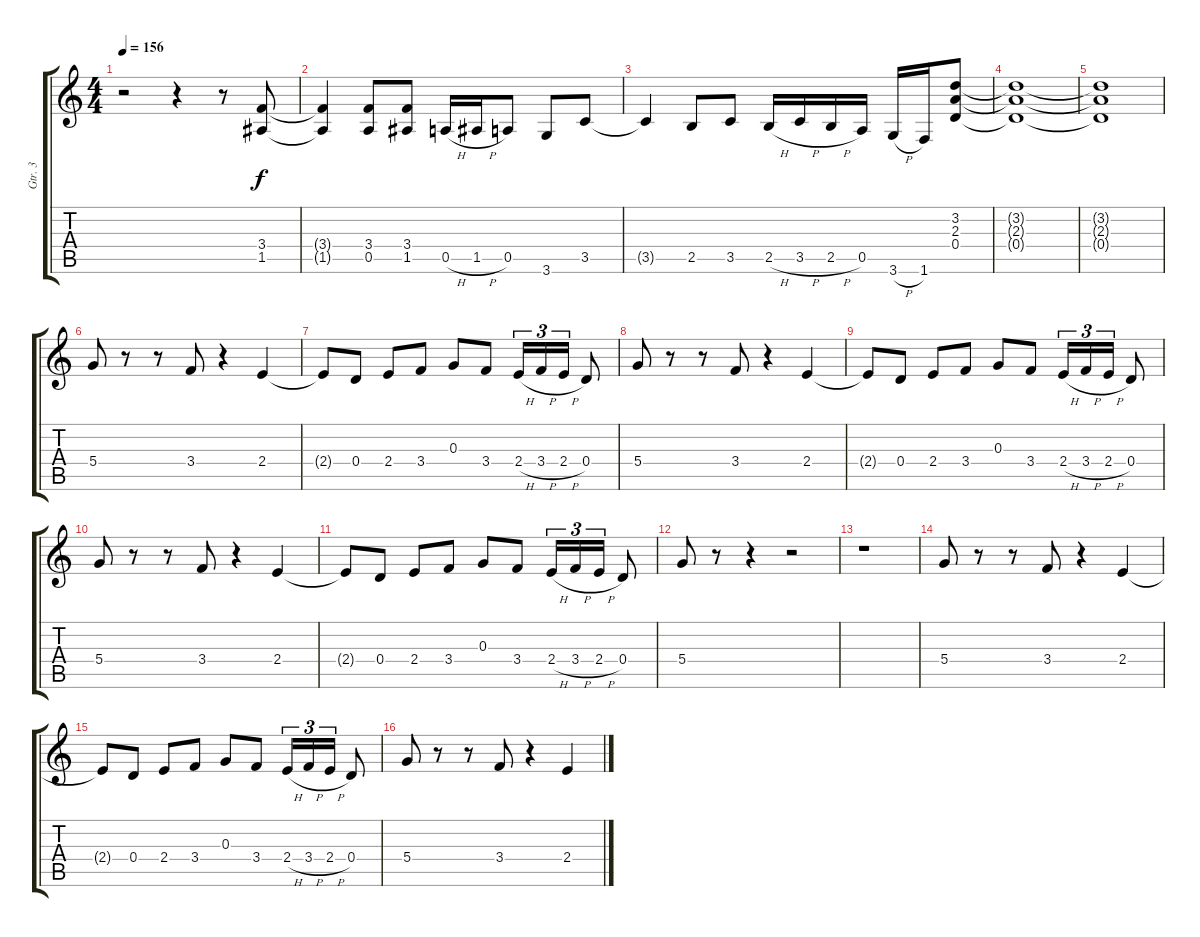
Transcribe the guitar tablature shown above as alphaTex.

\track ("Gtr. 3" "Gtr. 3") {instrument distortionguitar}
\staff {score tabs}
\tuning (E4 B3 G3 D3 A2 E2) {hide}
\ts (4 4)
\tempo 156
\clef g2
\ks c
r.2{dy f instrument distortionguitar} r.4 r.8 (3.4 1.5).8 |
(3.4{t} 1.5{t}).4 (3.4 0.5).8 (3.4 1.5).8 0.5{h}.16 1.5{h}.16 0.5.8 3.6.8 3.5.8 |
3.5{t}.4 2.5.8 3.5.8 2.5{h}.16 3.5{h}.16 2.5{h}.16 0.5.16 3.6{h}.16 1.6.16 (3.2 2.3 0.4).8 |
(3.2{t} 2.3{t} 0.4{t}).1 |
(3.2{t} 2.3{t} 0.4{t}).1 |
5.4.8 r.8 r.8 3.4.8 r.4 2.4.4 |
2.4{t}.8 0.4.8 2.4.8 3.4.8 0.3.8 3.4.8 2.4{h}.16{tu (3 2)} 3.4{h}.16{tu (3 2)} 2.4{h}.16{tu (3 2)} 0.4.8 |
5.4.8 r.8 r.8 3.4.8 r.4 2.4.4 |
2.4{t}.8 0.4.8 2.4.8 3.4.8 0.3.8 3.4.8 2.4{h}.16{tu (3 2)} 3.4{h}.16{tu (3 2)} 2.4{h}.16{tu (3 2)} 0.4.8 |
5.4.8 r.8 r.8 3.4.8 r.4 2.4.4 |
2.4{t}.8 0.4.8 2.4.8 3.4.8 0.3.8 3.4.8 2.4{h}.16{tu (3 2)} 3.4{h}.16{tu (3 2)} 2.4{h}.16{tu (3 2)} 0.4.8 |
5.4.8 r.8 r.4 r.2 |
r.1 |
5.4.8 r.8 r.8 3.4.8 r.4 2.4.4 |
2.4{t}.8 0.4.8 2.4.8 3.4.8 0.3.8 3.4.8 2.4{h}.16{tu (3 2)} 3.4{h}.16{tu (3 2)} 2.4{h}.16{tu (3 2)} 0.4.8 |
5.4.8 r.8 r.8 3.4.8 r.4 2.4.4
